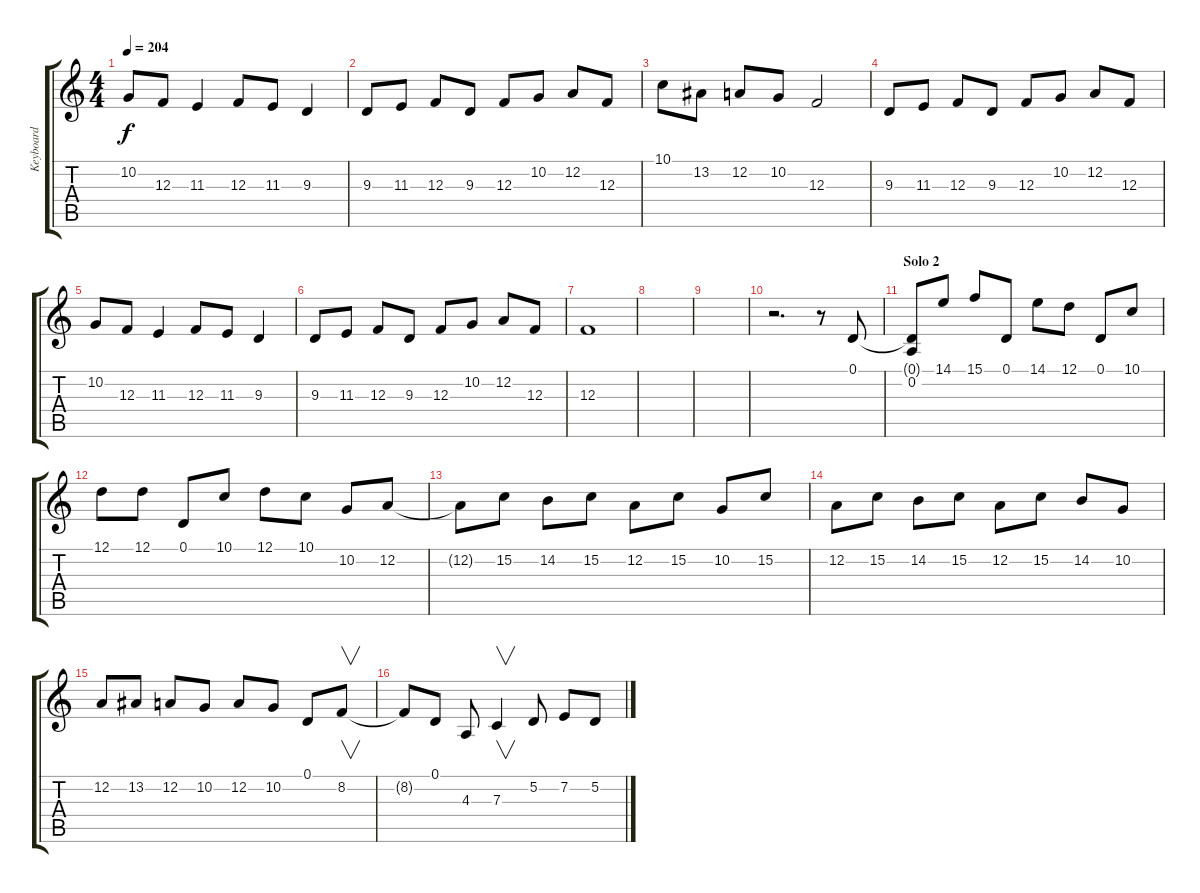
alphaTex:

\track ("Keyboard" "Keyboard") {instrument lead1square}
\staff {score tabs}
\tuning (D4 A3 F3 C3 G2 D2) {hide}
\ts (4 4)
\tempo 204
\clef g2
\ks c
10.2.8{dy f} 12.3.8 11.3.4 12.3.8 11.3.8 9.3.4 |
9.3.8 11.3.8 12.3.8 9.3.8 12.3.8 10.2.8 12.2.8 12.3.8 |
10.1.8 13.2.8 12.2.8 10.2.8 12.3.2 |
9.3.8 11.3.8 12.3.8 9.3.8 12.3.8 10.2.8 12.2.8 12.3.8 |
10.2.8 12.3.8 11.3.4 12.3.8 11.3.8 9.3.4 |
9.3.8 11.3.8 12.3.8 9.3.8 12.3.8 10.2.8 12.2.8 12.3.8 |
12.3.1 |
|
|
r.2{d} r.8 0.1.8 |
\section ("" "Solo 2")
(0.1{t} 0.2).8 14.1.8 15.1.8 0.1.8 14.1.8 12.1.8 0.1.8 10.1.8 |
12.1.8 12.1.8 0.1.8 10.1.8 12.1.8 10.1.8 10.2.8 12.2.8 |
12.2{t}.8 15.2.8 14.2.8 15.2.8 12.2.8 15.2.8 10.2.8 15.2.8 |
12.2.8 15.2.8 14.2.8 15.2.8 12.2.8 15.2.8 14.2.8 10.2.8 |
12.2.8 13.2.8 12.2.8 10.2.8 12.2.8 10.2.8 0.1.8 8.2.8{v} |
8.2{t}.8 0.1.8 4.3.8 7.3.4{v} 5.2.8 7.2.8 5.2.8
